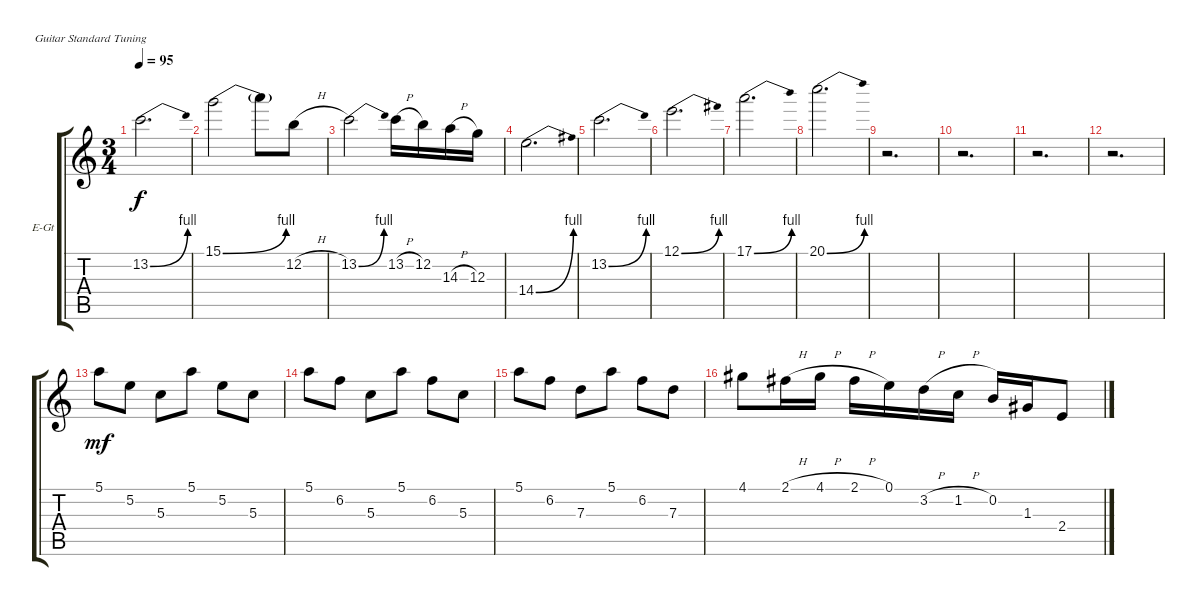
\defaultSystemsLayout 4
\bracketExtendMode groupsimilarinstruments
\firstSystemTrackNameOrientation horizontal
\otherSystemsTrackNameOrientation horizontal
\track ("Electric Guitar" "E-Gt") {instrument electricguitarclean}
\staff {score tabs}
\tuning (E4 B3 G3 D3 A2 E2)
\ts (3 4)
\tempo 95
\clef g2
\ks c
13.2{be (bend 0 0 15 4)}.2{d dy f} |
15.1{be (bend 0 0 15 4)}.2 15.1{t}.8 12.2{h}.8 |
13.2{be (bend 0 0 15 4)}.2 13.2{h}.16 12.2.16 14.3{h}.16 12.3.16 |
\scale
0.181693 14.4{be (bend 0 0 15 4)}.2{d} |
\scale
0.136868 13.2{be (bend 0 0 15 4)}.2{d} |
\scale
0.13975 12.1{be (bend 0 0 15 4)}.2{d} |
\scale
0.132546 17.1{be (bend 0 0 15 4)}.2{d} |
\scale
0.145374 20.1{be (bend 0 0 15 4)}.2{d} |
\scale
0.0687112 r.2{d} |
\scale
0.0763581 r.2{d} |
\scale
0.0619222 r.2{d} |
\scale
0.0611065 r.2{d} |
5.1.8{dy mf} 5.2.8 5.3.8 5.1.8 5.2.8 5.3.8 |
5.1.8 6.2.8 5.3.8 5.1.8 6.2.8 5.3.8 |
5.1.8 6.2.8 7.3.8 5.1.8 6.2.8 7.3.8 |
4.1.8 2.1{h}.16 4.1{h}.16 2.1{h}.16 0.1.16 3.2{h}.16 1.2{h}.16 0.2.16 1.3.16 2.4.8
